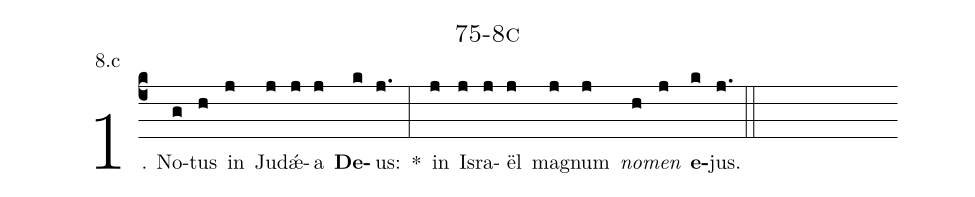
name: 75-8c;
annotation: 8.c;
%%
(c4)1. No(g)tus(h) in(j) Ju(j)dǽ(j)a(j) <b>De</b>(k)us:(j.) *(:) in(j) Is(j)ra(j)ël(j) ma(j)gnum(j) <i>no</i>(h)<i>men</i>(j) <b>e</b>(k)jus.(j.) (::)
